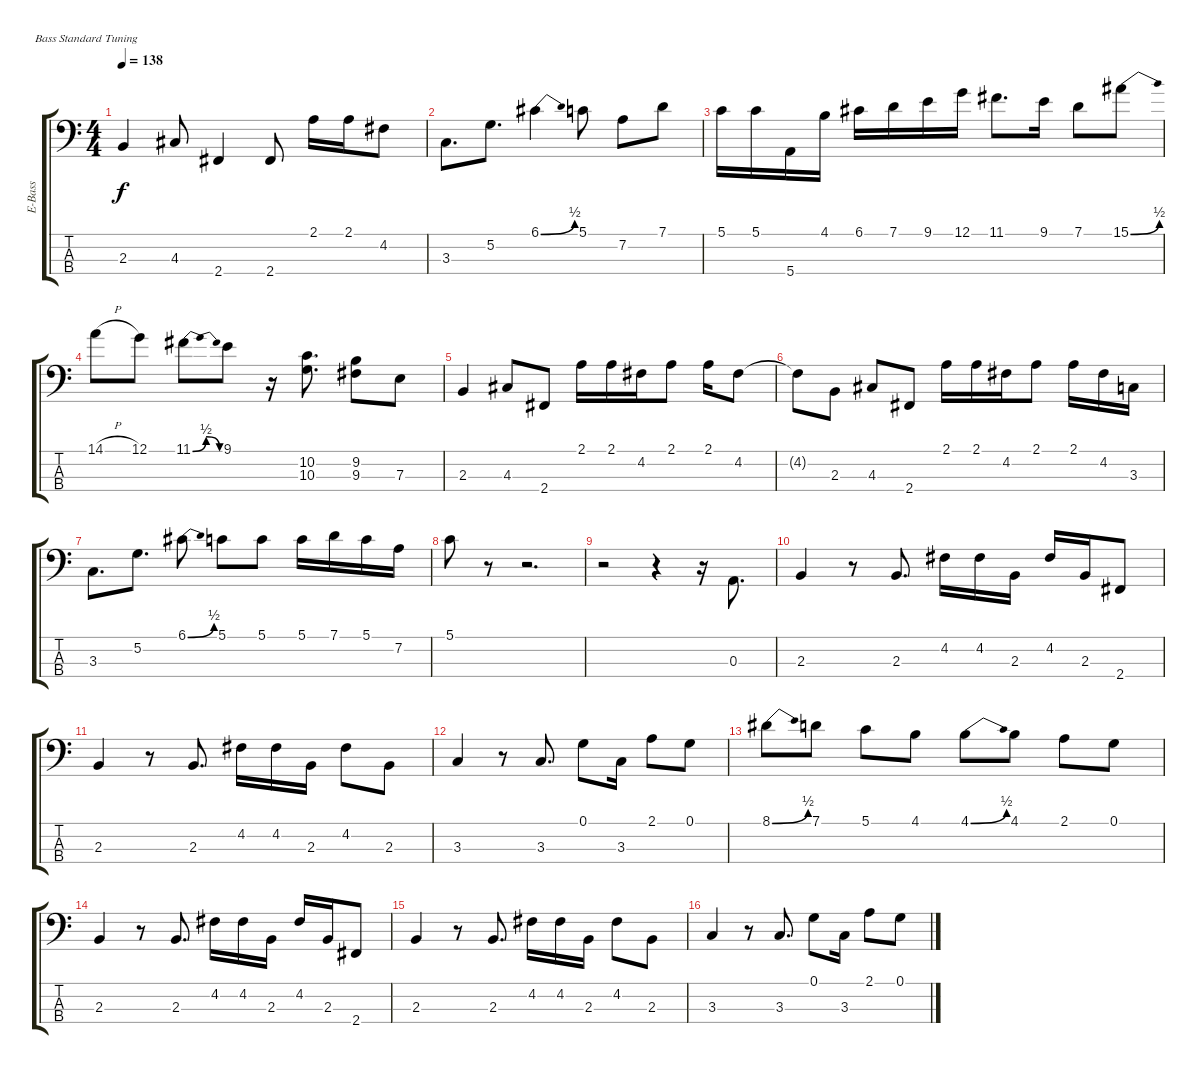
\bracketExtendMode groupsimilarinstruments
\otherSystemsTrackNameOrientation horizontal
\track ("Geddy Lee, Bajo" "E-Bass") {instrument electricbassfinger}
\staff {score tabs}
\tuning (G2 D2 A1 E1)
\ts (4 4)
\tempo 138
\clef f4
\ks c
2.3.4{dy f beam Up} 4.3{acc #}.8{beam Up} 2.4{acc #}.4{beam Up} 2.4{acc #}.8{beam Up} 2.1.16{beam Down} 2.1.16{beam Down} 4.2{acc #}.8{beam Down} |
3.3.8{d beam Down} 5.2.8{d beam Down} 6.1{be (bend 0 0 60 2) acc #}.4{beam Down} 5.1.8{beam Down} 7.2.8{beam Down} 7.1.8{beam Down} |
5.1.16{beam Down} 5.1.16{beam Down} 5.4.16{beam Down} 4.1.16{beam Down} 6.1{acc #}.16{beam Down} 7.1.16{beam Down} 9.1.16{beam Down} 12.1.16{beam Down} 11.1{acc #}.8{d beam Down} 9.1.16{beam Down} 7.1.8{beam Down} 15.1{be (bend 0 0 60 2) acc #}.8{beam Down} |
14.1{h}.8{beam Down} 12.1.8{beam Down} 11.1{be (bendrelease 0 0 30 2 30 2 60 0) acc #}.8{beam Down} 9.1.8{beam Down} r.16{beam Down} (10.2 10.3).8{d beam Down} (9.2 9.3{acc #}).8{beam Down} 7.3.8{beam Down} |
2.3.4{beam Up} 4.3{acc #}.8{beam Up} 2.4{acc #}.8{beam Up} 2.1.16{beam Down} 2.1.16{beam Down} 4.2{acc #}.16{beam Down} 2.1.8{beam Down} 2.1.16{beam Down} 4.2{acc #}.8{beam Down} |
4.2{t acc #}.8{beam Down} 2.3.8{beam Down} 4.3{acc #}.8{beam Up} 2.4{acc #}.8{beam Up} 2.1.16{beam Down} 2.1.16{beam Down} 4.2{acc #}.16{beam Down} 2.1.8{beam Down} 2.1.16{beam Down} 4.2{acc #}.16{beam Down} 3.3.16{beam Down} |
3.3.8{d beam Down} 5.2.8{d beam Down} 6.1{be (bend 0 0 60 2) acc #}.8{beam Down} 5.1.8{beam Down} 5.1.8{beam Down} 5.1.16{beam Down} 7.1.16{beam Down} 5.1.16{beam Down} 7.2.16{beam Down} |
5.1.8{beam Down} r.8{beam Down} r.2{d beam Down} |
r.2{beam Down} r.4{beam Down} r.16{beam Down} 0.3.8{d beam Up} |
2.3.4{beam Up} r.8{beam Up} 2.3.8{d beam Up} 4.2{acc #}.16{beam Down} 4.2{acc #}.16{beam Down} 2.3.16{beam Down} 4.2{acc #}.16{beam Up} 2.3.16{beam Up} 2.4{acc #}.8{beam Up} |
2.3.4{beam Up} r.8{beam Up} 2.3.8{d beam Up} 4.2{acc #}.16{beam Down} 4.2{acc #}.16{beam Down} 2.3.16{beam Down} 4.2{acc #}.8{beam Down} 2.3.8{beam Down} |
3.3.4{beam Up} r.8{beam Up} 3.3.8{d beam Up} 0.1.8{beam Down} 3.3.16{beam Down} 2.1.8{beam Down} 0.1.8{beam Down} |
8.1{be (bend 0 0 60 2) acc #}.8{beam Down} 7.1.8{beam Down} 5.1.8{beam Down} 4.1.8{beam Down} 4.1{be (bend 0 0 60 2)}.8{beam Down} 4.1.8{beam Down} 2.1.8{beam Down} 0.1.8{beam Down} |
2.3.4{beam Up} r.8{beam Up} 2.3.8{d beam Up} 4.2{acc #}.16{beam Down} 4.2{acc #}.16{beam Down} 2.3.16{beam Down} 4.2{acc #}.16{beam Up} 2.3.16{beam Up} 2.4{acc #}.8{beam Up} |
2.3.4{beam Up} r.8{beam Up} 2.3.8{d beam Up} 4.2{acc #}.16{beam Down} 4.2{acc #}.16{beam Down} 2.3.16{beam Down} 4.2{acc #}.8{beam Down} 2.3.8{beam Down} |
3.3.4{beam Up} r.8{beam Up} 3.3.8{d beam Up} 0.1.8{beam Down} 3.3.16{beam Down} 2.1.8{beam Down} 0.1.8{beam Down}
